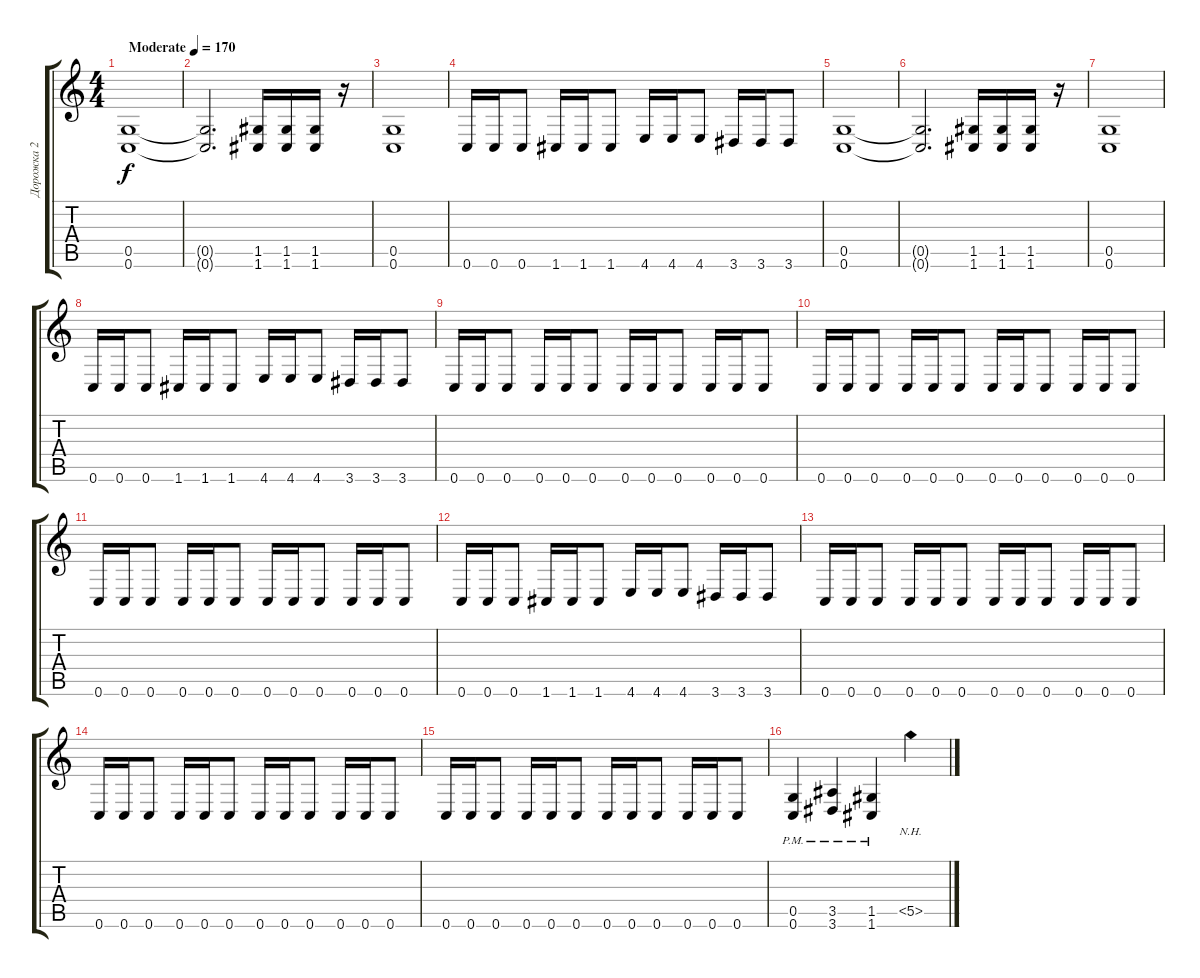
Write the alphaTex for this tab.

\track ("Дорожка 2" "Дорожка 2") {instrument distortionguitar}
\staff {score tabs}
\tuning (D4 A3 F3 C3 G2 C2) {hide}
\ts (4 4)
\tempo (170 "Moderate")
\clef g2
\ks c
(0.5 0.6).1{dy f instrument distortionguitar} |
(0.5{t} 0.6{t}).2{d} (1.5 1.6).16 (1.5 1.6).16 (1.5 1.6).16 r.16 |
(0.5 0.6).1 |
0.6.16 0.6.16 0.6.8 1.6.16 1.6.16 1.6.8 4.6.16 4.6.16 4.6.8 3.6.16 3.6.16 3.6.8 |
(0.5 0.6).1 |
(0.5{t} 0.6{t}).2{d} (1.5 1.6).16 (1.5 1.6).16 (1.5 1.6).16 r.16 |
(0.5 0.6).1 |
0.6.16 0.6.16 0.6.8 1.6.16 1.6.16 1.6.8 4.6.16 4.6.16 4.6.8 3.6.16 3.6.16 3.6.8 |
0.6.16 0.6.16 0.6.8 0.6.16 0.6.16 0.6.8 0.6.16 0.6.16 0.6.8 0.6.16 0.6.16 0.6.8 |
0.6.16 0.6.16 0.6.8 0.6.16 0.6.16 0.6.8 0.6.16 0.6.16 0.6.8 0.6.16 0.6.16 0.6.8 |
0.6.16 0.6.16 0.6.8 0.6.16 0.6.16 0.6.8 0.6.16 0.6.16 0.6.8 0.6.16 0.6.16 0.6.8 |
0.6.16 0.6.16 0.6.8 1.6.16 1.6.16 1.6.8 4.6.16 4.6.16 4.6.8 3.6.16 3.6.16 3.6.8 |
0.6.16 0.6.16 0.6.8 0.6.16 0.6.16 0.6.8 0.6.16 0.6.16 0.6.8 0.6.16 0.6.16 0.6.8 |
0.6.16 0.6.16 0.6.8 0.6.16 0.6.16 0.6.8 0.6.16 0.6.16 0.6.8 0.6.16 0.6.16 0.6.8 |
0.6.16 0.6.16 0.6.8 0.6.16 0.6.16 0.6.8 0.6.16 0.6.16 0.6.8 0.6.16 0.6.16 0.6.8 |
(0.5{pm} 0.6{pm}).4 (3.5{pm} 3.6{pm}).4 (1.5{pm} 1.6{pm}).4 5.5{nh}.4
